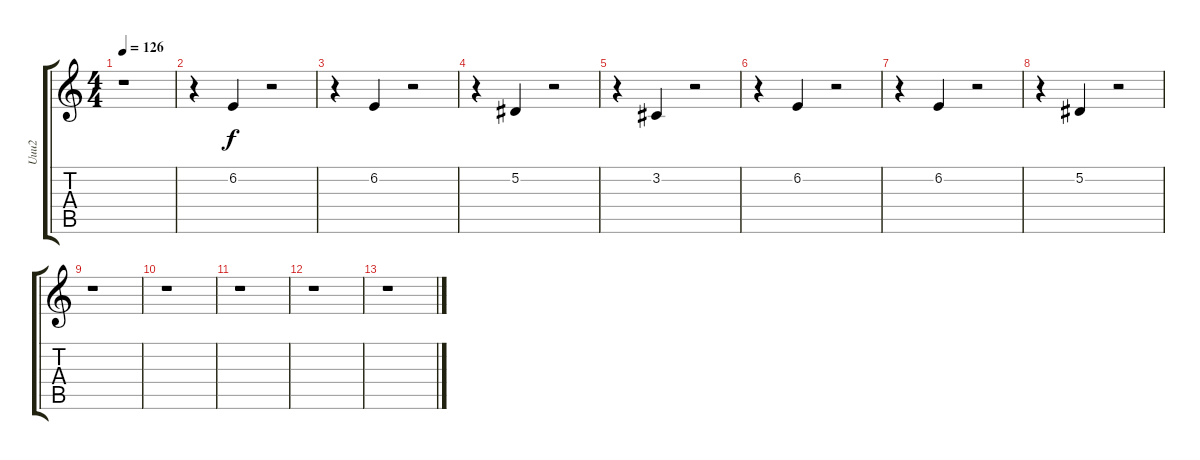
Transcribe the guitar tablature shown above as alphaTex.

\track ("Uuu2" "Uuu2") {instrument voiceoohs}
\staff {score tabs}
\tuning (Eb4 Bb3 Gb3 Db3 Ab2 Eb2) {hide}
\ts (4 4)
\tempo 126
\clef g2
\ks c
r.1{dy f} |
r.4 6.2.4 r.2 |
r.4 6.2.4 r.2 |
r.4 5.2.4 r.2 |
r.4 3.2.4 r.2 |
r.4 6.2.4 r.2 |
r.4 6.2.4 r.2 |
r.4 5.2.4 r.2 |
r.1 |
r.1 |
r.1 |
r.1 |
r.1
